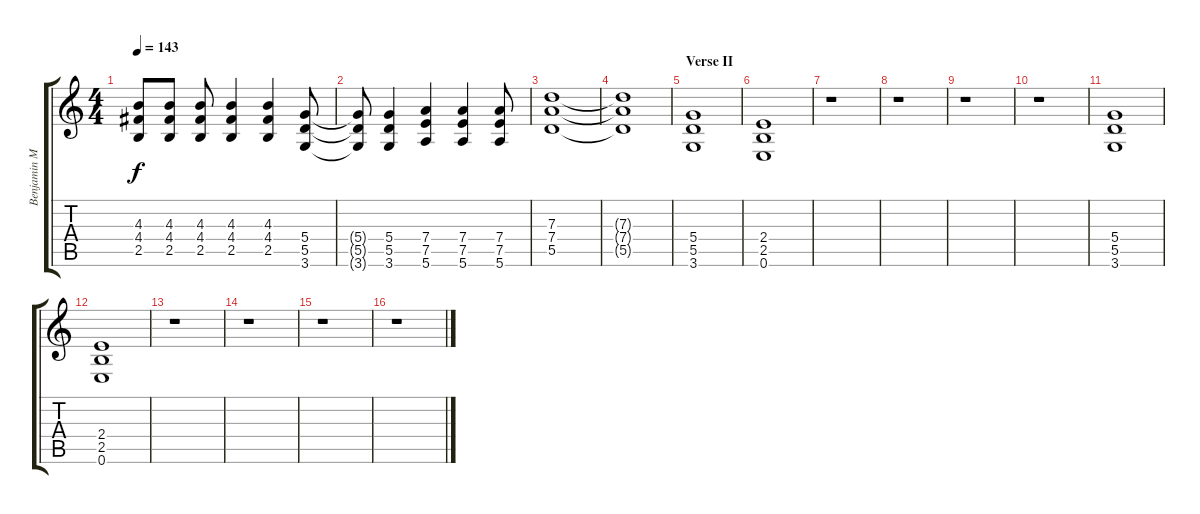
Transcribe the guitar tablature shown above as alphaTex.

\track ("Benjamin Madden - Rythm Guitar" "Benjamin M") {instrument distortionguitar}
\staff {score tabs}
\tuning (E4 B3 G3 D3 A2 E2) {hide}
\ts (4 4)
\tempo 143
\clef g2
\ks c
(4.3 4.4 2.5).8{dy f} (4.3 4.4 2.5).8 (4.3 4.4 2.5).8 (4.3 4.4 2.5).4 (4.3 4.4 2.5).4 (5.4 5.5 3.6).8 |
(5.4{t} 5.5{t} 3.6{t}).8 (5.4 5.5 3.6).4 (7.4 7.5 5.6).4 (7.4 7.5 5.6).4 (7.4 7.5 5.6).8 |
(7.3 7.4 5.5).1 |
(7.3{t} 7.4{t} 5.5{t}).1 |
\section ("" "Verse II")
(5.4 5.5 3.6).1 |
(2.4 2.5 0.6).1 |
r.1 |
r.1 |
r.1 |
r.1 |
(5.4 5.5 3.6).1 |
(2.4 2.5 0.6).1 |
r.1 |
r.1 |
r.1 |
r.1
